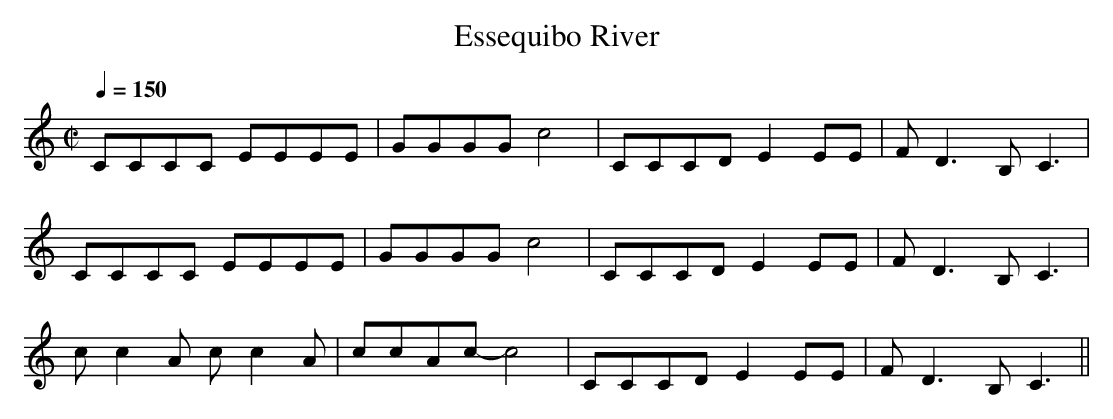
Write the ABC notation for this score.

X:1
T:Essequibo River
M:C|
L:1/8
Q:1/4=150
K:C
CCCC EEEE|GGGG c4|CCCD E2EE|FD3 B,C3|
CCCC EEEE|GGGG c4|CCCD E2EE|FD3 B,C3|
cc2A cc2A|ccAc-c4|CCCD E2EE|FD3 B,C3||
